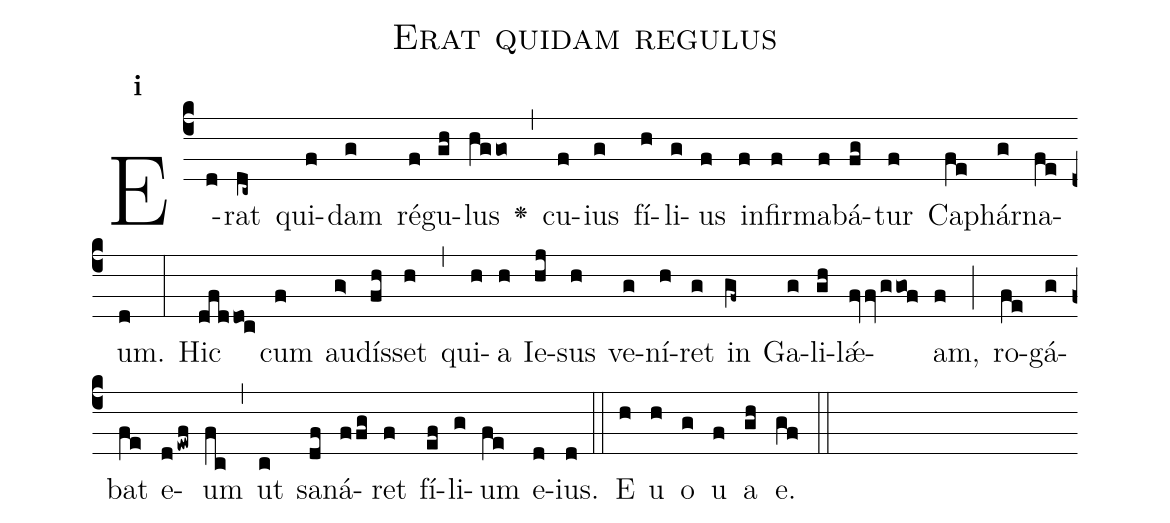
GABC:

name:Erat quidam regulus;
office-part:Antiphona;
mode:1;
%%
initial-style: 1;
name: Erat quidam regulus
book: Antiphonae & Responsoria/Tomus II, p. 75;
occasion: Hebdomada IV Quadragesimae Feria II;
office-part: Laudes Ant E;
user-notes: ;
commentary: ;
annotation: 1f;
centering-scheme: english;
fontsize: 12;
font: OFLSortsMillGoudy;
height: 11;
width: 4.5;
%%
(c4)E(d)rat(dc~) qui(f)dam(g) ré(f)gu(gh)lus(hggo) <v>\greheightstar</v>(,) cu(f)ius(g) fí(h)li(g)us(f) in(f)fir(f)ma(f)bá(fg)tur(f) Ca(fe)phár(g)na(fe)um.(d) (:) Hic(dfddoc) cum(f) au(g>)dís(fh)set(h) (,) qui(h)a(h) Ie(hj)sus(h) ve(g)ní(h)ret(g) in(gf~) Ga(g)li(gh)lǽ(fvvggof)am,(f) (;) ro(fe)gá(g)bat(fe) e(dewf)um(fc) (,) ut(c) sa(df)ná(ffg)ret(f) fí(ef)li(g)um(fe) e(d)ius.(d) (::)
E(h) u(h) o(g) u(f) a(gh) e.(gf) (::)
